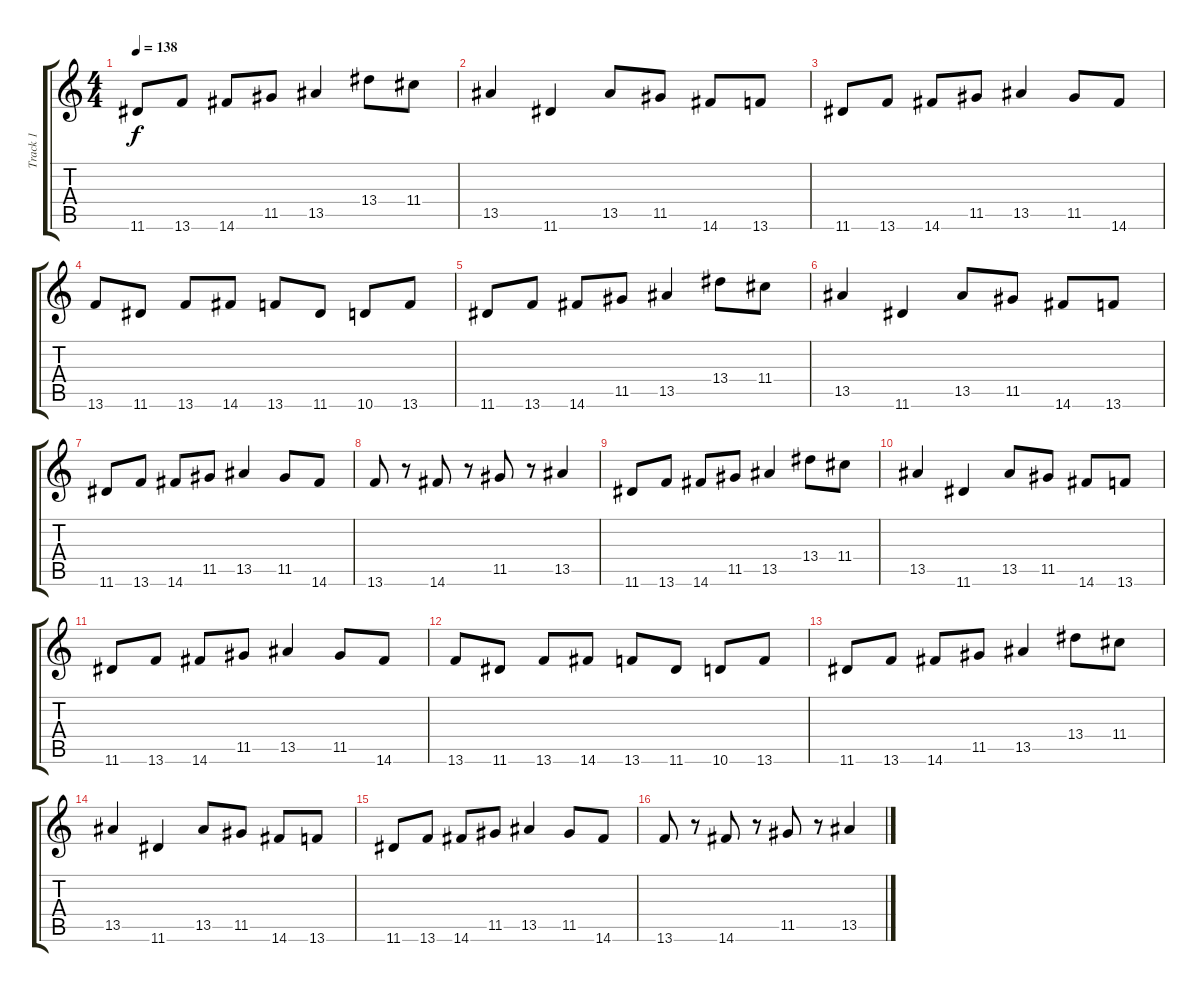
\track ("Track 1" "Track 1") {instrument overdrivenguitar}
\staff {score tabs}
\tuning (E4 B3 G3 D3 A2 E2) {hide}
\ts (4 4)
\tempo 138
\clef g2
\ks c
11.6.8{dy f} 13.6.8 14.6.8 11.5.8 13.5.4 13.4.8 11.4.8 |
13.5.4 11.6.4 13.5.8 11.5.8 14.6.8 13.6.8 |
11.6.8 13.6.8 14.6.8 11.5.8 13.5.4 11.5.8 14.6.8 |
13.6.8 11.6.8 13.6.8 14.6.8 13.6.8 11.6.8 10.6.8 13.6.8 |
11.6.8 13.6.8 14.6.8 11.5.8 13.5.4 13.4.8 11.4.8 |
13.5.4 11.6.4 13.5.8 11.5.8 14.6.8 13.6.8 |
11.6.8 13.6.8 14.6.8 11.5.8 13.5.4 11.5.8 14.6.8 |
13.6.8 r.8 14.6.8 r.8 11.5.8 r.8 13.5.4 |
11.6.8 13.6.8 14.6.8 11.5.8 13.5.4 13.4.8 11.4.8 |
13.5.4 11.6.4 13.5.8 11.5.8 14.6.8 13.6.8 |
11.6.8 13.6.8 14.6.8 11.5.8 13.5.4 11.5.8 14.6.8 |
13.6.8 11.6.8 13.6.8 14.6.8 13.6.8 11.6.8 10.6.8 13.6.8 |
11.6.8 13.6.8 14.6.8 11.5.8 13.5.4 13.4.8 11.4.8 |
13.5.4 11.6.4 13.5.8 11.5.8 14.6.8 13.6.8 |
11.6.8 13.6.8 14.6.8 11.5.8 13.5.4 11.5.8 14.6.8 |
13.6.8 r.8 14.6.8 r.8 11.5.8 r.8 13.5.4
